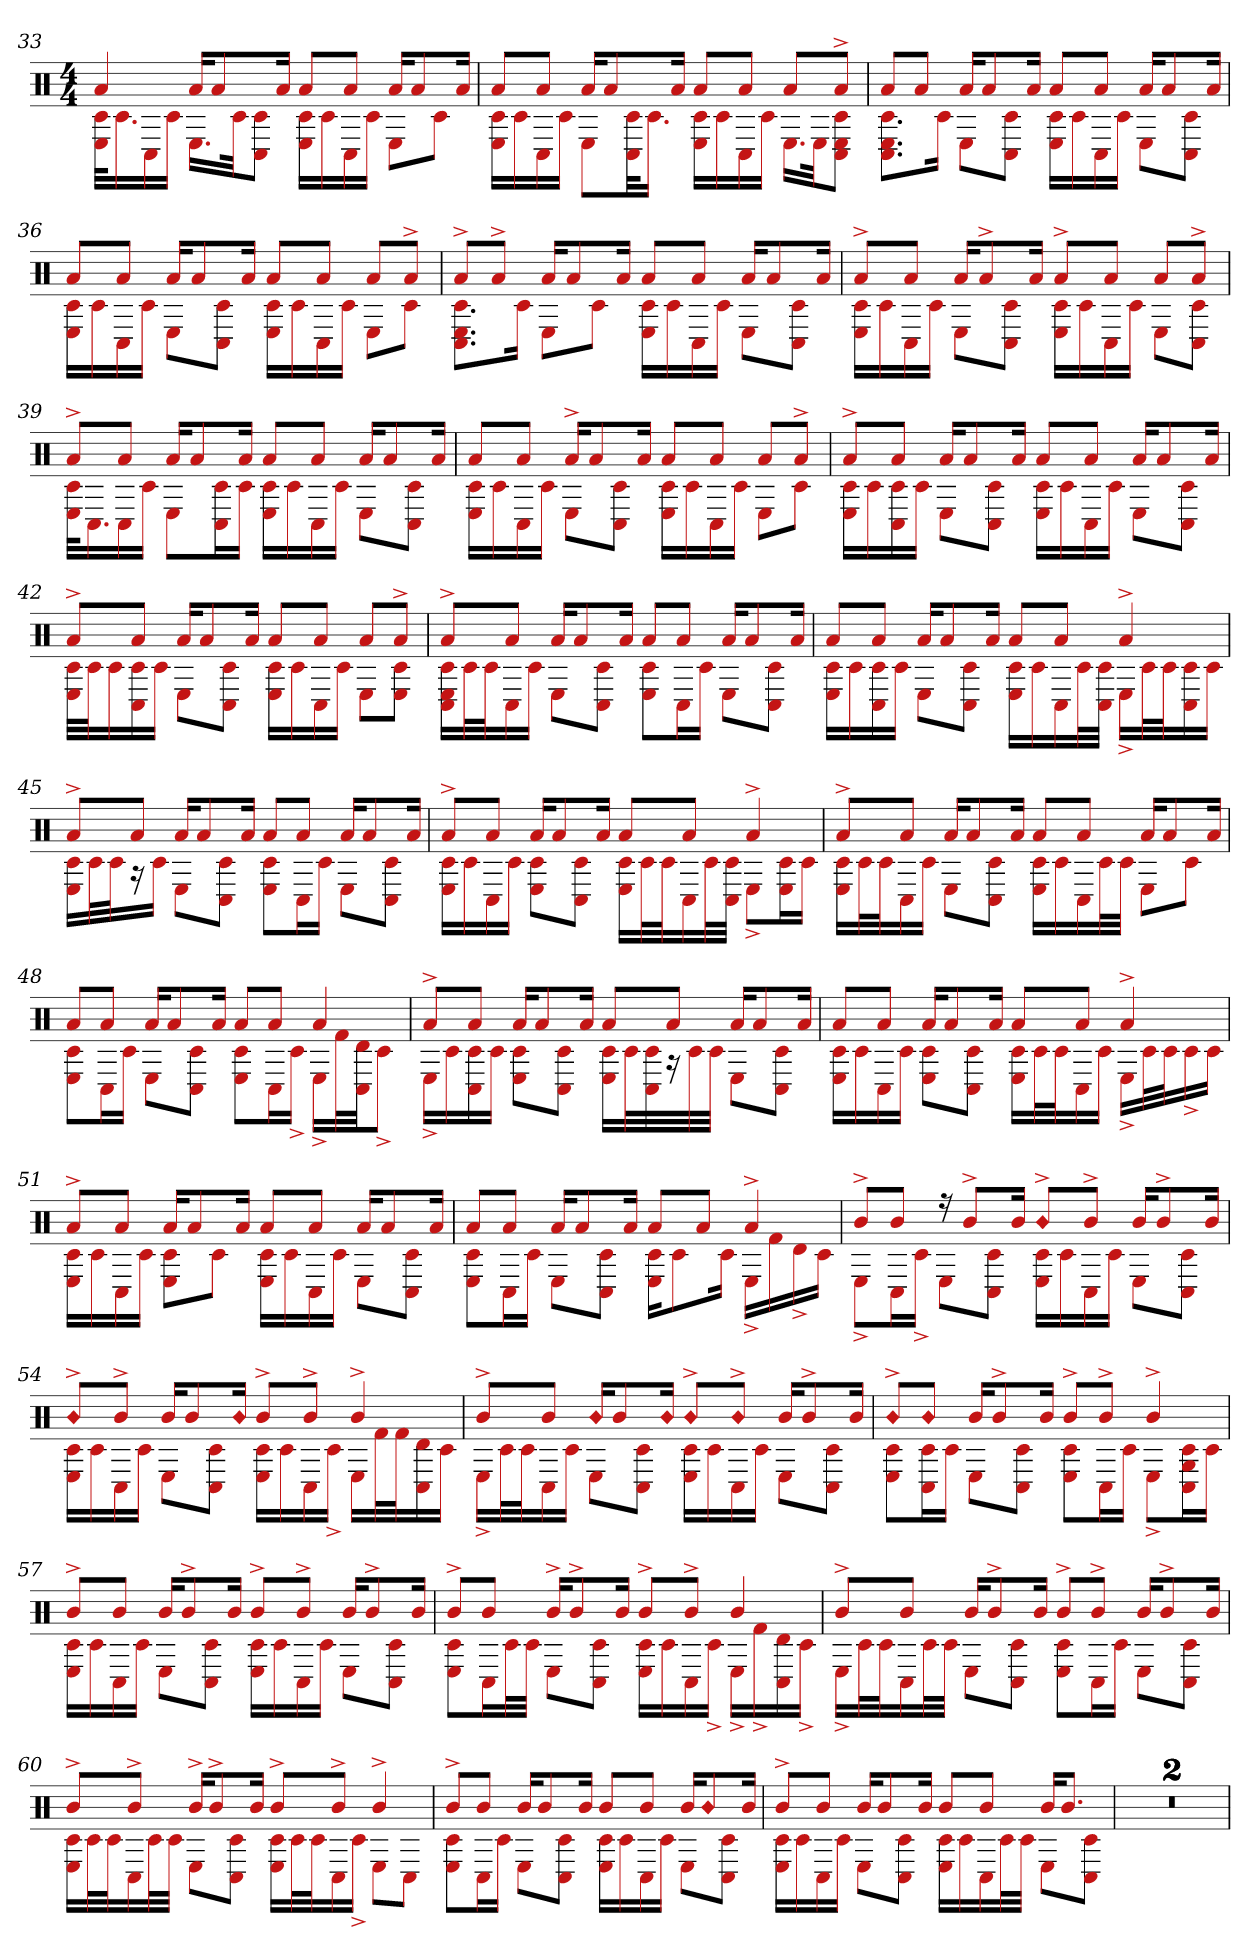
**kern
*part1
*staff1
*clefX
*k[]
*M4/4
=33
*^
4a	32E 32c#KLL
.	16.c#
.	16C#
.	16c#JJ
16aKL	16.ELL
8a	.
.	32c#Jk
.	8C# 8c#J
16aJk	.
8aL	16E 16c#LL
.	16c#
8aJ	16C#
.	16c#JJ
16aKL	8EL
8a	.
.	8c#J
16aJk	.
=34	=34
8aL	16E 16c#LL
.	16c#
8aJ	16C#
.	16c#JJ
16aKL	8EL
8a	.
.	32C# 32c#kL
.	16.c#JJ
16aJk	.
8aL	16E 16c#LL
.	16c#
8aJ	16C#
.	16c#JJ
8aL	16.ELL
.	32EJk
8a^J	8c# 8C# 8EJ
=35	=35
8aL	8.E 8.c# 8.C#L
8aJ	.
.	16c#Jk
16aKL	8EL
8a	.
.	8c# 8C#J
16aJk	.
8aL	16E 16c#LL
.	16c#
8aJ	16C#
.	16c#JJ
16aKL	8EL
8a	.
.	8C# 8c#J
16aJk	.
=36	=36
8aL	16c# 16ELL
.	16c#
8aJ	16C#
.	16c#JJ
16aKL	8EL
8a	.
.	8C# 8c#J
16aJk	.
8aL	16E 16c#LL
.	16c#
8aJ	16C#
.	16c#JJ
8aL	8EL
8a^J	8c#J
=37	=37
8a^L	8.E 8.c# 8.C#L
8a^J	.
.	16c#Jk
16aKL	8EL
8a	.
.	8c#J
16aJk	.
8aL	16E 16c#LL
.	16c#
8aJ	16C#
.	16c#JJ
16aKL	8EL
8a	.
.	8C# 8c#J
16aJk	.
=38	=38
8a^L	16E 16c#LL
.	16c#
8aJ	16C#
.	16c#JJ
16aKL	8EL
8a^	.
.	8C# 8c#J
16aJk	.
8a^L	16E 16c#LL
.	16c#
8aJ	16C#
.	16c#JJ
8aL	8EL
8a^J	8c# 8C#J
=39	=39
8a^L	32E 32c#KLL
.	16.C#
8aJ	16C#
.	16c#JJ
16aKL	8EL
8a	.
.	16C# 16c#L
16aJk	16c#JJ
8aL	16c# 16ELL
.	16c#
8aJ	16C#
.	16c#JJ
16aKL	8EL
8a	.
.	8c# 8C#J
16aJk	.
=40	=40
8aL	16c# 16ELL
.	16c#
8aJ	16C#
.	16c#JJ
16a^KL	8EL
8a	.
.	8c# 8C#J
16aJk	.
8aL	16E 16c#LL
.	16c#
8aJ	16C#
.	16c#JJ
8aL	8EL
8a^J	8c#J
=41	=41
8a^L	16E 16c#LL
.	16c#
8aJ	16c# 16C#
.	16c#JJ
16aKL	8EL
8a	.
.	8C# 8c#J
16aJk	.
8aL	16c# 16ELL
.	16c#
8aJ	16C#
.	16c#JJ
16aKL	8EL
8a	.
.	8C# 8c#J
16aJk	.
=42	=42
8a^L	32E 32c#LLL
.	32c#J
.	16c#
8aJ	16c# 16C#
.	16c#JJ
16aKL	8EL
8a	.
.	8C# 8c#J
16aJk	.
8aL	16E 16c#LL
.	16c#
8aJ	16C#
.	16c#JJ
8aL	8EL
8a^J	8c# 8EJ
=43	=43
8a^L	16E 16C# 16c#LL
.	32c#L
.	32c#J
8aJ	16C#
.	16c#JJ
16aKL	8EL
8a	.
.	8C# 8c#J
16aJk	.
8aL	8E 8c#L
8aJ	16C#L
.	16c#JJ
16aKL	8EL
8a	.
.	8C# 8c#J
16aJk	.
=44	=44
8aL	16E 16c#LL
.	16c#
8aJ	16C# 16c#
.	16c#JJ
16aKL	8EL
8a	.
.	8C# 8c#J
16aJk	.
8aL	16E 16c#LL
.	16c#
8aJ	16C#
.	32c#L
.	32c# 32C#JJJ
4a^	16E^LL
.	32c#L
.	32c#J
.	16C# 16c#
.	16c#JJ
=45	=45
8a^L	16E 16c#LL
.	32c#L
.	32c#J
8aJ	16r
.	16c#JJ
16aKL	8EL
8a	.
.	8C# 8c#J
16aJk	.
8aL	8E 8c#L
8aJ	16C#L
.	16c#JJ
16aKL	8EL
8a	.
.	8C# 8c#J
16aJk	.
=46	=46
8a^L	16c# 16ELL
.	16c#
8aJ	16C#
.	16c#JJ
16aKL	8c# 8EL
8a	.
.	8C# 8c#J
16aJk	.
8aL	16c# 16ELL
.	32c#L
.	32c#J
8aJ	16C#
.	32c#L
.	32c# 32C#JJJ
4a^	8E^L
.	16c# 16EL
.	16c#JJ
=47	=47
8a^L	16c# 16ELL
.	32c#L
.	32c#J
8aJ	16C#
.	16c#JJ
16aKL	8EL
8a	.
.	8C# 8c#J
16aJk	.
8aL	16c# 16ELL
.	16c#
8aJ	16C#
.	32c#L
.	32c#JJJ
16aKL	8EL
8a	.
.	8c#J
16aJk	.
=48	=48
8aL	8E 8c#L
8aJ	16C#L
.	16c#JJ
16aKL	8EL
8a	.
.	8C# 8c#J
16aJk	.
8aL	8E 8c#L
8aJ	16C#L
.	16c#^JJ
4a	16E^LL
.	32f#L
.	32C# 32dJJ
.	8c#^J
=49	=49
8a^L	16E^LL
.	16c#
8aJ	16c# 16C#
.	16c#JJ
16aKL	8c# 8EL
8a	.
.	8C# 8c#J
16aJk	.
8aL	16c# 16ELL
.	32c#L
.	32c# 32C#
8aJ	16r
.	32c#
.	32c#JJJ
16aKL	8EL
8a	.
.	8C# 8c#J
16aJk	.
=50	=50
8aL	16c# 16ELL
.	16c#
8aJ	16C#
.	16c#JJ
16aKL	8c# 8EL
8a	.
.	8C# 8c#J
16aJk	.
8aL	16E 16c#LL
.	32c#L
.	32c#J
8aJ	16C#
.	16c#JJ
4a^	16E^LL
.	32c#L
.	32c#J
.	16c#^
.	16c#JJ
=51	=51
8a^L	16c# 16ELL
.	16c#
8aJ	16C#
.	16c#JJ
16aKL	8c# 8EL
8a	.
.	8c#J
16aJk	.
8aL	16c# 16ELL
.	16c#
8aJ	16C#
.	16c#JJ
16aKL	8EL
8a	.
.	8C# 8c#J
16aJk	.
=52	=52
8aL	8E 8c#L
8aJ	16C#L
.	16c#JJ
16aKL	8EL
8a	.
.	8C# 8c#J
16aJk	.
8aL	16E 16c#KL
.	8c#
8aJ	.
.	16c#Jk
4a^	16E^LL
.	16f#
.	16d^
.	16c#JJ
=53	=53
8b^L	8E^L
8bJ	16C#L
.	16c#^JJ
16r	8EL
8b^L	.
.	8C# 8c#J
16bJk	.
!LO:N:head=diamond	!
8b^L	16E 16c#LL
.	16c#
8b^J	16C#
.	16c#JJ
16bKL	8EL
8b^	.
.	8c# 8C#J
16bJk	.
=54	=54
!LO:N:head=diamond	!
8b^L	16E 16c#LL
.	16c#
8b^J	16C#
.	16c#JJ
16bKL	8EL
8b	.
.	8C# 8c#J
!LO:N:head=diamond	!
16bJk	.
8b^L	16E 16c#LL
.	16c#
8b^J	16C#
.	16c#^JJ
4b^	16ELL
.	32f#L
.	32f#J
.	16C# 16d
.	16c#JJ
=55	=55
8b^L	16E^LL
.	32c#L
.	32c#J
8bJ	16C#
.	16c#JJ
!LO:N:head=diamond	!
16bKL	8EL
8b	.
.	8c# 8C#J
!LO:N:head=diamond	!
16bJk	.
!LO:N:head=diamond	!
8b^L	16c# 16ELL
.	16c#
!LO:N:head=diamond	!
8b^J	16C#
.	16c#JJ
16bKL	8EL
8b^	.
.	8c# 8C#J
16bJk	.
=56	=56
!LO:N:head=diamond	!
8b^L	8E 8c#L
!LO:N:head=diamond	!
8bJ	16c# 16C#L
.	16c#JJ
16bKL	8EL
8b^	.
.	8c# 8C#J
16bJk	.
8b^L	8E 8c#L
8b^J	16C#L
.	16c#JJ
4b^	8E^L
.	16C# 16G 16c#L
.	16c#JJ
=57	=57
8b^L	16E 16c#LL
.	16c#
8bJ	16C#
.	16c#JJ
16bKL	8EL
8b^	.
.	8c# 8C#J
16bJk	.
8b^L	16c# 16ELL
.	16c#
8b^J	16C#
.	16c#JJ
16bKL	8EL
8b^	.
.	8C# 8c#J
16bJk	.
=58	=58
8b^L	8E 8c#L
8bJ	16C#L
.	32c#L
.	32c#JJJ
16b^KL	8EL
8b^	.
.	8C# 8c#J
16bJk	.
8b^L	16c# 16ELL
.	16c#
8b^J	16C#
.	16c#^JJ
4b	16E^LL
.	16f#^
.	16C# 16d
.	16c#^JJ
=59	=59
8b^L	16E^LL
.	32c#L
.	32c#J
8bJ	16C#
.	32c#L
.	32c#JJJ
16bKL	8EL
8b^	.
.	8c# 8C#J
16bJk	.
8b^L	8E 8c#L
8b^J	16C#L
.	16c#JJ
16bKL	8EL
8b^	.
.	8c# 8C#J
16bJk	.
=60	=60
8b^L	16c# 16ELL
.	32c#L
.	32c#J
8b^J	16C#
.	32c#L
.	32c#JJJ
16b^KL	8EL
8b^	.
.	8C# 8c#J
16bJk	.
8b^L	16c# 16ELL
.	32c#L
.	32c#J
8b^J	16C#
.	16c#^JJ
4b^	8EL
.	8C#J
=61	=61
8b^L	8E 8c#L
8bJ	16C#L
.	16c#JJ
16bKL	8EL
8b	.
.	8C# 8c#J
16bJk	.
8bL	16E 16c#LL
.	16c#
8bJ	16C#
.	16c#JJ
16bKL	8EL
!LO:N:head=diamond	!
8b	.
.	8C# 8c#J
16bJk	.
=62	=62
8b^L	16E 16c#LL
.	16c#
8bJ	16C#
.	16c#JJ
16bKL	8EL
8b	.
.	8C# 8c#J
16bJk	.
8bL	16E 16c#LL
.	16c#
8bJ	16C#
.	32c#L
.	32c#JJJ
16bKL	8EL
8.bJ	.
.	8C# 8c#J
=63	=63
1r	1r
=64	=64
1r	1r
*v	*v
=
*-
